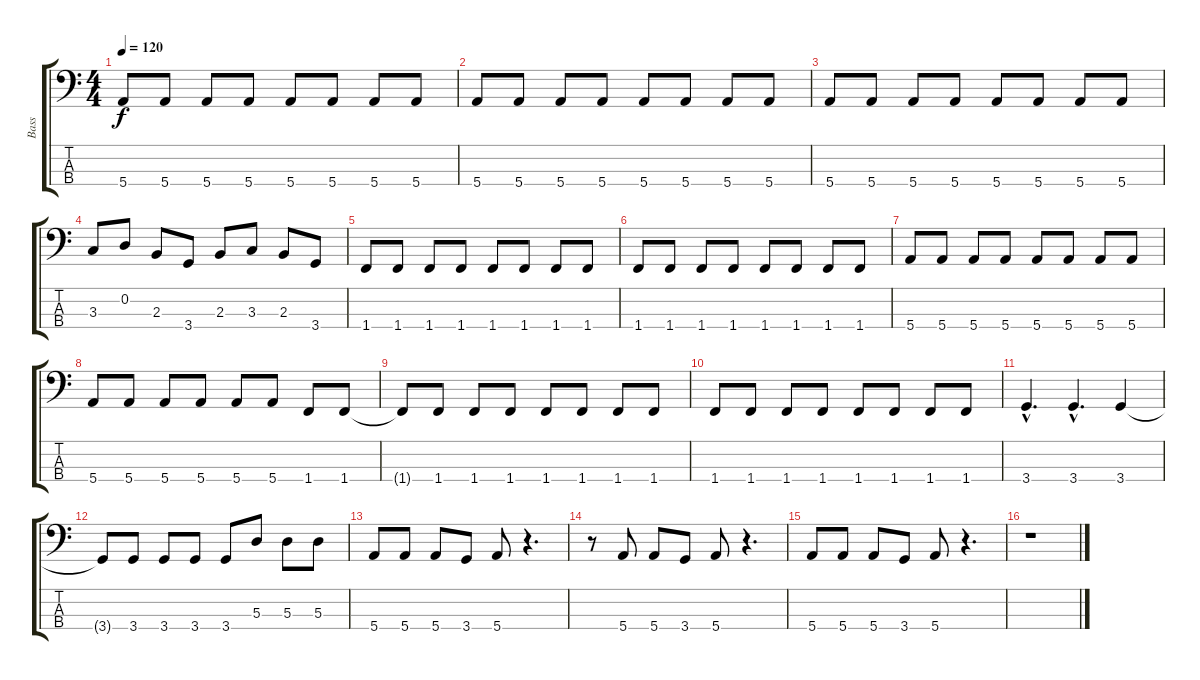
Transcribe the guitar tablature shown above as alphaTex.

\track ("Bass" "Bass") {instrument slapbass1}
\staff {score tabs}
\tuning (G2 D2 A1 E1) {hide}
\ts (4 4)
\tempo 120
\clef f4
\ks c
5.4.8{dy f} 5.4.8 5.4.8 5.4.8 5.4.8 5.4.8 5.4.8 5.4.8 |
5.4.8 5.4.8 5.4.8 5.4.8 5.4.8 5.4.8 5.4.8 5.4.8 |
5.4.8 5.4.8 5.4.8 5.4.8 5.4.8 5.4.8 5.4.8 5.4.8 |
3.3.8 0.2.8 2.3.8 3.4.8 2.3.8 3.3.8 2.3.8 3.4.8 |
1.4.8 1.4.8 1.4.8 1.4.8 1.4.8 1.4.8 1.4.8 1.4.8 |
1.4.8 1.4.8 1.4.8 1.4.8 1.4.8 1.4.8 1.4.8 1.4.8 |
5.4.8 5.4.8 5.4.8 5.4.8 5.4.8 5.4.8 5.4.8 5.4.8 |
5.4.8 5.4.8 5.4.8 5.4.8 5.4.8 5.4.8 1.4.8 1.4.8 |
1.4{t}.8 1.4.8 1.4.8 1.4.8 1.4.8 1.4.8 1.4.8 1.4.8 |
1.4.8 1.4.8 1.4.8 1.4.8 1.4.8 1.4.8 1.4.8 1.4.8 |
3.4{hac}.4{d} 3.4{hac}.4{d} 3.4.4 |
3.4{t}.8 3.4.8 3.4.8 3.4.8 3.4.8 5.3.8 5.3.8 5.3.8 |
5.4.8 5.4.8 5.4.8 3.4.8 5.4.8 r.4{d} |
r.8 5.4.8 5.4.8 3.4.8 5.4.8 r.4{d} |
5.4.8 5.4.8 5.4.8 3.4.8 5.4.8 r.4{d} |
r.1
